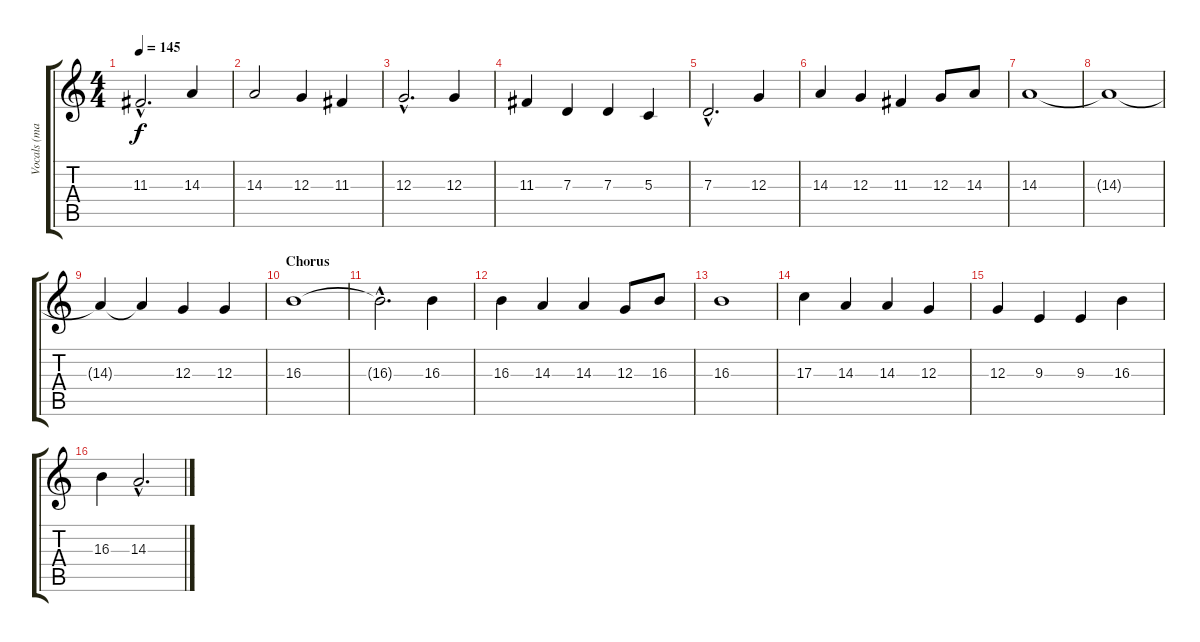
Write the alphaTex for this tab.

\track ("Vocals (may)" "Vocals (ma") {instrument choiraahs}
\staff {score tabs}
\tuning (E4 B3 G3 D3 A2 E2) {hide}
\ts (4 4)
\tempo 145
\clef g2
\ks c
11.3{hac}.2{d dy f} 14.3.4 |
14.3.2 12.3.4 11.3.4 |
12.3{hac}.2{d} 12.3.4 |
11.3.4 7.3.4 7.3.4 5.3.4 |
7.3{hac}.2{d} 12.3.4 |
14.3.4 12.3.4 11.3.4 12.3.8 14.3.8 |
14.3.1 |
14.3{t}.1 |
14.3{t}.4 14.3{t}.4 12.3.4 12.3.4 |
\section ("" "Chorus")
16.3.1 |
16.3{hac t}.2{d} 16.3.4 |
16.3.4 14.3.4 14.3.4 12.3.8 16.3.8 |
16.3.1 |
17.3.4 14.3.4 14.3.4 12.3.4 |
12.3.4 9.3.4 9.3.4 16.3.4 |
16.3.4 14.3{hac}.2{d}
